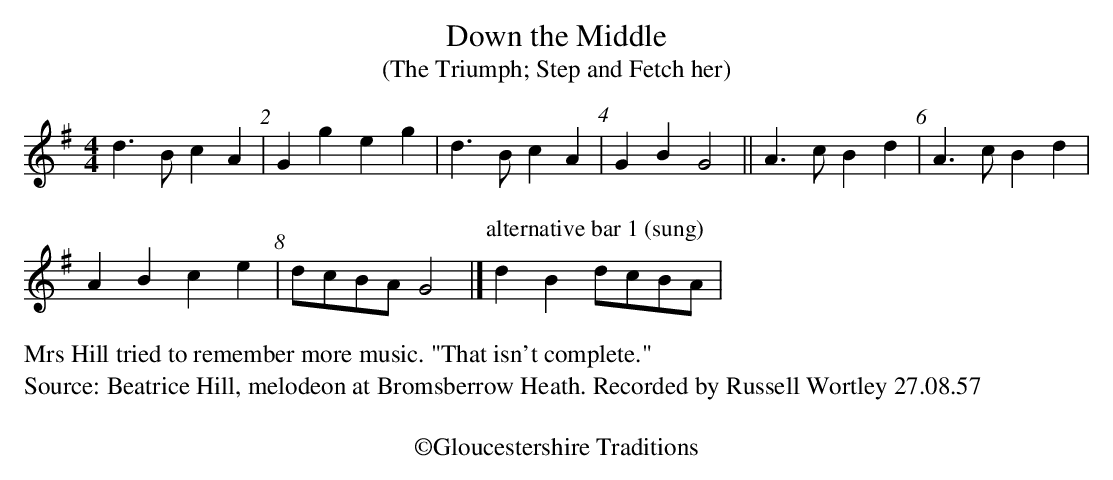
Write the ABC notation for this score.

X:1
T:Down the Middle
T:(The Triumph; Step and Fetch her)
M:4/4
L:1/4
K:Gmaj
d>BcA | Ggeg | d>BcA | GBG2 ||A>cBd | A>cBd |
 ABce | d/c/B/A/G2 |][P:alternative bar 1 (sung)] dB  d/c/B/A/ |
